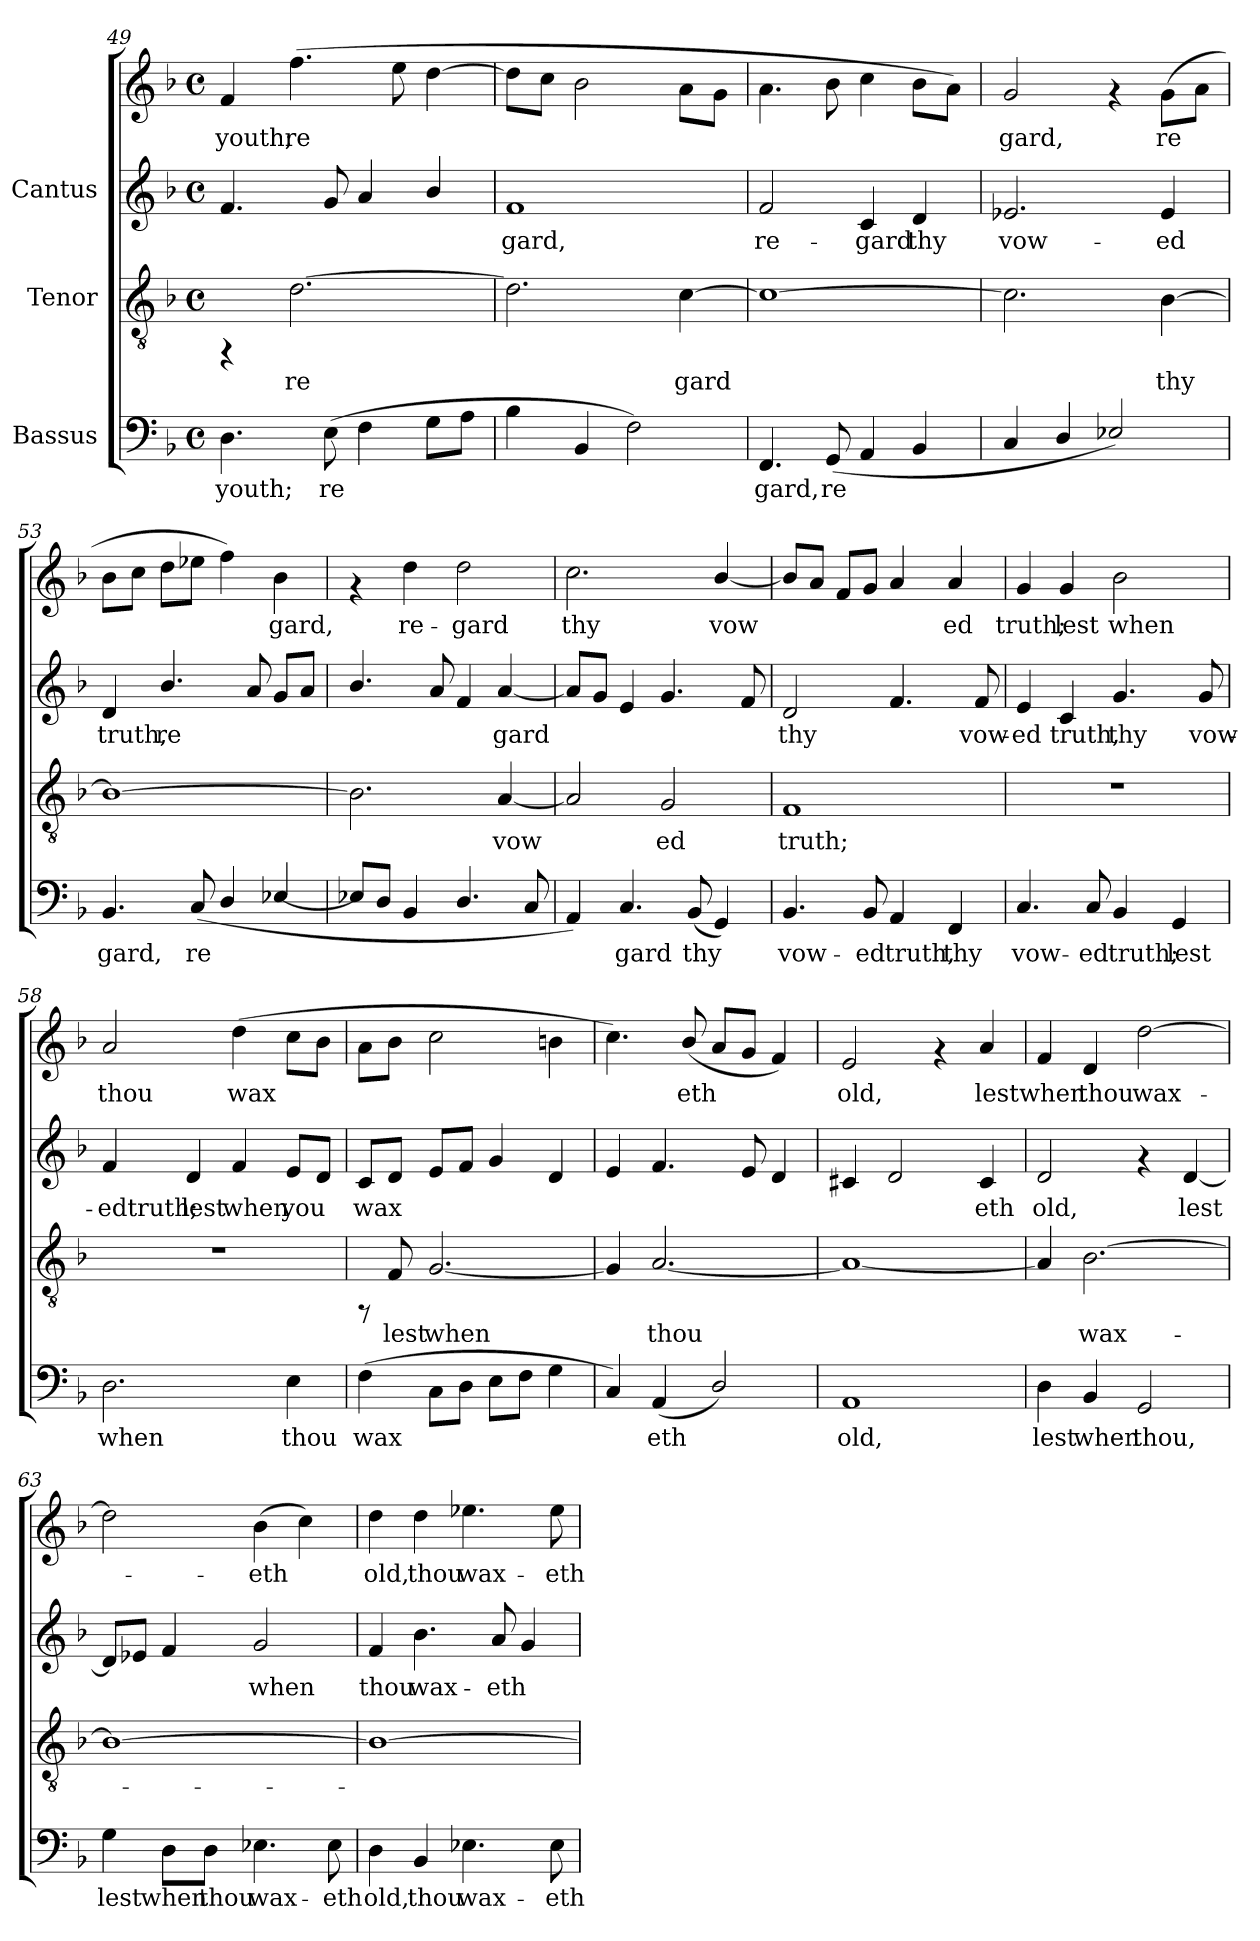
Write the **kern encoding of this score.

**kern	**text	**kern	**text	**kern	**text	**kern	**text
*part3	*part3	*part2	*part2	*part1	*part1	*part1	*part1
*staff4	*staff4	*staff3	*staff3	*staff2	*staff2	*staff1	*staff1
*I"Bassus	*	*I"Tenor	*	*I"Cantus	*	*	*
*clefF4	*	*clefGv2	*	*clefG2	*	*clefG2	*
*k[b-]	*	*k[b-]	*	*k[b-]	*	*k[b-]	*
*F:	*	*F:	*	*F:	*	*F:	*
*M4/4	*	*M4/4	*	*M4/4	*	*M4/4	*
*met(c)	*	*met(c)	*	*met(c)	*	*met(c)	*
=49	=49	=49	=49	=49	=49	=49	=49
!	!LO:LY:b:cj	!	!	!	!	!	!LO:LY:b:cj
4.D\	youth;	4rFF	.	4.f/	.	4f/	-youth;
!	!	!	!LO:LY:b:cj	!	!	!	!LO:LY:b:cj
.	.	[>2.d\	re-	.	.	(>4.ff\	re-
!	!LO:LY:b:cj	!	!	!	!	!	!
(>8E\	re-	.	.	8g/	.	.	.
!	!LO:LY:b:cj	!	!	!	!	!	!
4F\	--	.	.	4a/	.	.	.
!	!	!	!	!	!	!	!LO:LY:b:cj
.	.	.	.	.	.	8ee\	--
!	!LO:LY:b:cj	!	!	!	!	!	!LO:LY:b:cj
8G\L	--	.	.	4b-/	.	[>4dd\	--
!	!LO:LY:b:cj	!	!	!	!	!	!
8A\J	--	.	.	.	.	.	.
=50	=50	=50	=50	=50	=50	=50	=50
!	!	!	!LO:LY:b:cj	!	!LO:LY:b:cj	!	!
4B-\	.	2.d\]	-	1f	-gard,	8dd\L]	.
.	.	.	.	.	.	8cc\J	.
4BB-/	.	.	.	.	.	2b-\	.
2F\)	.	.	.	.	.	.	.
!	!	!	!LO:LY:b:cj	!	!	!	!
.	.	[>4c\	gard	.	.	8a\L	.
.	.	.	.	.	.	8g\J	.
!!LO:LB:g=z
=51	=51	=51	=51	=51	=51	=51	=51
!	!LO:LY:b:cj	!	!	!	!LO:LY:b:cj	!	!
4.FF/	-gard,	1c_>	.	2f/	re-	4.a\	.
!	!LO:LY:b:cj	!	!	!	!	!	!
(<8GG/	re-	.	.	.	.	8b-\	.
!	!LO:LY:b:cj	!	!	!	!LO:LY:b:cj	!	!
4AA/	--	.	.	4c/	-gard	4cc\	.
!	!LO:LY:b:cj	!	!	!	!LO:LY:b:cj	!	!
4BB-/	--	.	.	4d/	thy	8b-\L	.
.	.	.	.	.	.	8a\J)	.
=52	=52	=52	=52	=52	=52	=52	=52
!	!	!	!LO:LY:b:cj	!	!LO:LY:b:cj	!	!LO:LY:b:cj
4C/	.	2.c\]	.	2.e-X/	-vow-	2g/	gard,
4D/	.	.	.	.	.	.	.
2E-X/)	.	.	.	.	.	4rf	.
!	!	!	!LO:LY:b:cj	!	!LO:LY:b:cj	!	!LO:LY:b:cj
.	.	[>4B-\	thy	4e-/	-ed	(>8g\L	re-
!	!	!	!	!	!	!	!LO:LY:b:cj
.	.	.	.	.	.	8a\J	--
=53	=53	=53	=53	=53	=53	=53	=53
!	!LO:LY:b:cj	!	!	!	!LO:LY:b:cj	!	!LO:LY:b:cj
4.BB-/	-gard,	1B-_>	.	4d/	truth,	8b-\L	.
!	!	!	!	!	!	!	!LO:LY:b:cj
.	.	.	.	.	.	8cc\J	.
!	!	!	!	!	!LO:LY:b:cj	!	!LO:LY:b:cj
.	.	.	.	4.b-/	re-	8dd\L	.
!	!LO:LY:b:cj	!	!	!	!	!	!LO:LY:b:cj
(<8C/	re-	.	.	.	.	8ee-X\J	.
!	!LO:LY:b:cj	!	!	!	!	!	!LO:LY:b:cj
4D/	--	.	.	.	.	4ff\)	.
!	!	!	!	!	!LO:LY:b:cj	!	!
.	.	.	.	8a/	--	.	.
!	!LO:LY:b:cj	!	!	!	!LO:LY:b:cj	!	!LO:LY:b:cj
[<4E-X/	--	.	.	8g/L	--	4b-\	gard,
!	!	!	!	!	!LO:LY:b:cj	!	!
.	.	.	.	8a/J	--	.	.
=54	=54	=54	=54	=54	=54	=54	=54
!	!	!	!LO:LY:b:cj	!	!LO:LY:b:cj	!	!
8E-X/L]	.	2.B-\]	.	4.b-/	.	4rf	.
8D/J	.	.	.	.	.	.	.
!	!	!	!	!	!	!	!LO:LY:b:cj
4BB-/	.	.	.	.	.	4dd\	-re-
!	!	!	!	!	!LO:LY:b:cj	!	!
.	.	.	.	8a/	.	.	.
!	!	!	!	!	!LO:LY:b:cj	!	!LO:LY:b:cj
4.D/	.	.	.	4f/	.	2dd\	-gard
!	!	!	!LO:LY:b:cj	!	!LO:LY:b:cj	!	!
.	.	[<4A/	vow-	[<4a/	gard	.	.
8C/	.	.	.	.	.	.	.
!!LO:PB:g=z
=55	=55	=55	=55	=55	=55	=55	=55
!	!LO:LY:b:cj	!	!LO:LY:b:cj	!	!	!	!LO:LY:b:cj
4AA/)	-	2A/]	-	8a/L]	.	2.cc\	thy
.	.	.	.	8g/J	.	.	.
!	!LO:LY:b:cj	!	!	!	!	!	!
4.C/	gard	.	.	4e/	.	.	.
!	!	!	!LO:LY:b:cj	!	!	!	!
.	.	2G/	ed	4.g/	.	.	.
!	!LO:LY:b:cj	!	!	!	!	!	!
(<8BB-/	thy	.	.	.	.	.	.
!	!LO:LY:b:cj	!	!	!	!	!	!LO:LY:b:cj
4GG/)	.	.	.	.	.	[<4b-/	vow-
.	.	.	.	8f/	.	.	.
=56	=56	=56	=56	=56	=56	=56	=56
!	!LO:LY:b:cj	!	!LO:LY:b:cj	!	!LO:LY:b:cj	!	!LO:LY:b:cj
4.BB-/	vow-	1F	truth;	2d/	thy	8b-/L]	-
!	!	!	!	!	!	!	!LO:LY:b:cj
.	.	.	.	.	.	8a/J	.
!	!	!	!	!	!	!	!LO:LY:b:cj
.	.	.	.	.	.	8f/L	.
!	!LO:LY:b:cj	!	!	!	!	!	!LO:LY:b:cj
8BB-/	-ed	.	.	.	.	8g/J	.
!	!LO:LY:b:cj	!	!	!	!LO:LY:b:cj	!	!LO:LY:b:cj
4AA/	truth,	.	.	4.f/	.	4a/	.
!	!LO:LY:b:cj	!	!	!	!	!	!LO:LY:b:cj
4FF/	thy	.	.	.	.	4a/	ed
!	!	!	!	!	!LO:LY:b:cj	!	!
.	.	.	.	8f/	vow-	.	.
=57	=57	=57	=57	=57	=57	=57	=57
!	!LO:LY:b:cj	!	!	!	!LO:LY:b:cj	!	!LO:LY:b:cj
4.C/	vow-	1r	.	4e/	ed	4g/	-truth;
!	!	!	!	!	!LO:LY:b:cj	!	!LO:LY:b:cj
.	.	.	.	4c/	truth,	4g/	lest
!	!LO:LY:b:cj	!	!	!	!	!	!
8C/	-ed	.	.	.	.	.	.
!	!LO:LY:b:cj	!	!	!	!LO:LY:b:cj	!	!LO:LY:b:cj
4BB-/	truth;	.	.	4.g/	thy	2b-\	when
!	!LO:LY:b:cj	!	!	!	!	!	!
4GG/	lest	.	.	.	.	.	.
!	!	!	!	!	!LO:LY:b:cj	!	!
.	.	.	.	8g/	vow-	.	.
=58	=58	=58	=58	=58	=58	=58	=58
!	!LO:LY:b:cj	!	!	!	!LO:LY:b:cj	!	!LO:LY:b:cj
2.D\	when	1r	.	4f/	edtruth;	2a/	-thou
!	!	!	!	!	!LO:LY:b:cj	!	!
.	.	.	.	4d/	lest	.	.
!	!	!	!	!	!LO:LY:b:cj	!	!LO:LY:b:cj
.	.	.	.	4f/	when	(>4dd\	wax
!	!LO:LY:b:cj	!	!	!	!LO:LY:b:cj	!	!LO:LY:b:cj
4E\	thou	.	.	8e/L	you	8cc\L	.
!	!	!	!	!	!LO:LY:b:cj	!	!LO:LY:b:cj
.	.	.	.	8d/J	.	8b-\J	.
!!LO:LB:g=z
=59	=59	=59	=59	=59	=59	=59	=59
!	!LO:LY:b:cj	!	!	!	!LO:LY:b:cj	!	!
(>4F\	wax-	8rFF	.	8c/L	wax	8a\L	.
!	!	!	!LO:LY:b:cj	!	!LO:LY:b:cj	!	!
.	.	8F/	lest	8d/J	.	8b-\J	.
!	!LO:LY:b:cj	!	!LO:LY:b:cj	!	!LO:LY:b:cj	!	!
8C\L	--	[<2.G/	when	8e/L	.	2cc\	.
!	!LO:LY:b:cj	!	!	!	!LO:LY:b:cj	!	!
8D\J	--	.	.	8f/J	.	.	.
!	!LO:LY:b:cj	!	!	!	!LO:LY:b:cj	!	!
8E\L	--	.	.	4g/	.	.	.
!	!LO:LY:b:cj	!	!	!	!	!	!
8F\J	--	.	.	.	.	.	.
!	!LO:LY:b:cj	!	!	!	!LO:LY:b:cj	!	!
4G\	--	.	.	4d/	.	4bn\	.
=60	=60	=60	=60	=60	=60	=60	=60
!	!LO:LY:b:cj	!	!LO:LY:b:cj	!	!	!	!LO:LY:b:cj
4C/)	-	4G/]	.	4e/	.	4.cc\)	.
!	!LO:LY:b:cj	!	!LO:LY:b:cj	!	!	!	!
(<4AA/	eth	[<2.A/	thou	4.f/	.	.	.
!	!	!	!	!	!	!	!LO:LY:b:cj
.	.	.	.	.	.	(<8b-/	eth
!	!LO:LY:b:cj	!	!	!	!	!	!LO:LY:b:cj
2D/)	.	.	.	.	.	8a/L	.
!	!	!	!	!	!	!	!LO:LY:b:cj
.	.	.	.	8e/	.	8g/J	.
!	!	!	!	!	!	!	!LO:LY:b:cj
.	.	.	.	4d/	.	4f/)	.
=61	=61	=61	=61	=61	=61	=61	=61
!	!LO:LY:b:cj	!	!	!	!LO:LY:b:cj	!	!LO:LY:b:cj
1AA	old,	1A_<	.	4c#X/	.	2e/	old,
!	!	!	!	!	!LO:LY:b:cj	!	!
.	.	.	.	2d/	.	.	.
.	.	.	.	.	.	4rf	.
!	!	!	!	!	!LO:LY:b:cj	!	!LO:LY:b:cj
.	.	.	.	4c#/	eth	4a/	lest
=62	=62	=62	=62	=62	=62	=62	=62
!	!LO:LY:b:cj	!	!LO:LY:b:cj	!	!LO:LY:b:cj	!	!LO:LY:b:cj
4D\	lest	4A/]	.	2d/	-old,	4f/	when
!	!LO:LY:b:cj	!	!LO:LY:b:cj	!	!	!	!LO:LY:b:cj
4BB-/	when	[>2.B-\	wax-	.	.	4d/	thou
!	!LO:LY:b:cj	!	!	!	!	!	!LO:LY:b:cj
2GG/	thou,	.	.	4rf	.	[>2dd\	wax-
!	!	!	!	!	!LO:LY:b:cj	!	!
.	.	.	.	[<4d/	lest	.	.
!!LO:LB:g=z
=63	=63	=63	=63	=63	=63	=63	=63
!	!LO:LY:b:cj	!	!	!	!LO:LY:b:cj	!	!LO:LY:b:cj
4G\	lest	1B-_>	.	8d/L]	.	2dd\]	.
!	!	!	!	!	!LO:LY:b:cj	!	!
.	.	.	.	8e-X/J	.	.	.
!	!LO:LY:b:cj	!	!	!	!LO:LY:b:cj	!	!
8D\L	when	.	.	4f/	.	.	.
!	!LO:LY:b:cj	!	!	!	!	!	!
8D\J	thou	.	.	.	.	.	.
!	!LO:LY:b:cj	!	!	!	!LO:LY:b:cj	!	!LO:LY:b:cj
4.E-X\	wax-	.	.	2g/	when	(>4b-\	eth
!	!	!	!	!	!	!	!LO:LY:b:cj
.	.	.	.	.	.	4cc\)	.
!	!LO:LY:b:cj	!	!	!	!	!	!
8E-\	-eth	.	.	.	.	.	.
=64	=64	=64	=64	=64	=64	=64	=64
!	!LO:LY:b:cj	!	!	!	!LO:LY:b:cj	!	!LO:LY:b:cj
4D\	old,	1B-_>	.	4f/	thou	4dd\	old,
!	!LO:LY:b:cj	!	!	!	!LO:LY:b:cj	!	!LO:LY:b:cj
4BB-/	thou	.	.	4.b-\	wax-	4dd\	thou
!	!LO:LY:b:cj	!	!	!	!	!	!LO:LY:b:cj
4.E-X\	wax-	.	.	.	.	4.ee-X\	wax-
!	!	!	!	!	!LO:LY:b:cj	!	!
.	.	.	.	8a/	-eth	.	.
!	!	!	!	!	!LO:LY:b:cj	!	!
.	.	.	.	4g/	.	.	.
!	!LO:LY:b:cj	!	!	!	!	!	!LO:LY:b:cj
8E-\	-eth	.	.	.	.	8ee-\	-eth
=	=	=	=	=	=	=	=
*-	*-	*-	*-	*-	*-	*-	*-
